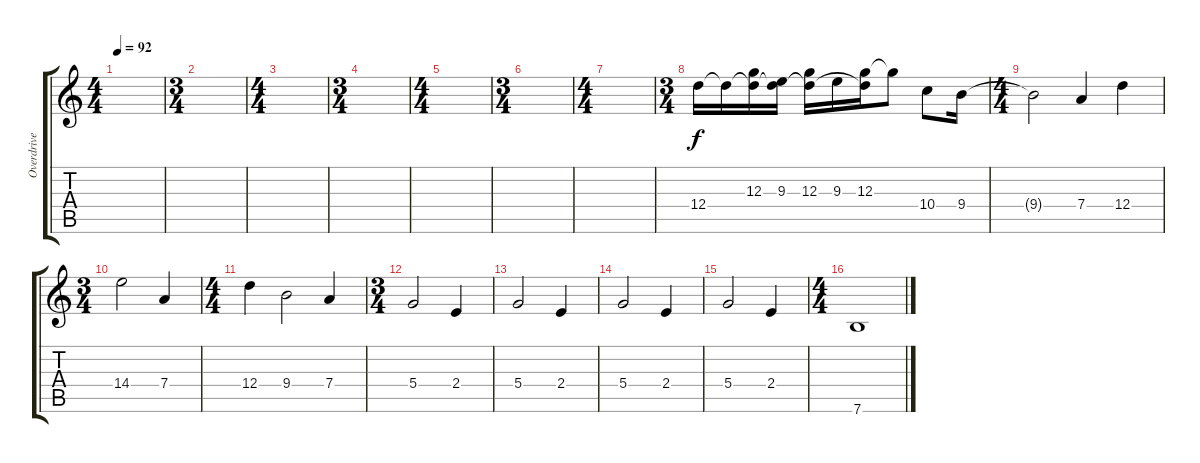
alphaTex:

\track ("Overdrive Guitar" "Overdrive ") {instrument overdrivenguitar}
\staff {score tabs}
\tuning (E4 B3 G3 D3 A2 E2) {hide}
\ts (4 4)
\tempo 92
\clef g2
\ks c
|
\ts (3 4)
|
\ts (4 4)
|
\ts (3 4)
|
\ts (4 4)
|
\ts (3 4)
|
\ts (4 4)
|
\ts (3 4)
12.4.16 12.4{t}.16 (12.3 12.4{t}).16 (9.3 12.4{t}).16 (12.3 12.4{t}).16 9.3.16 (12.3 12.4{t}).16 12.3{t}.8 10.4.8 9.4.16 |
\ts (4 4)
9.4{t}.2 7.4.4 12.4.4 |
\ts (3 4)
14.4.2 7.4.4 |
\ts (4 4)
12.4.4 9.4.2 7.4.4 |
\ts (3 4)
5.4.2 2.4.4 |
5.4.2 2.4.4 |
5.4.2 2.4.4 |
5.4.2 2.4.4 |
\ts (4 4)
7.6.1
